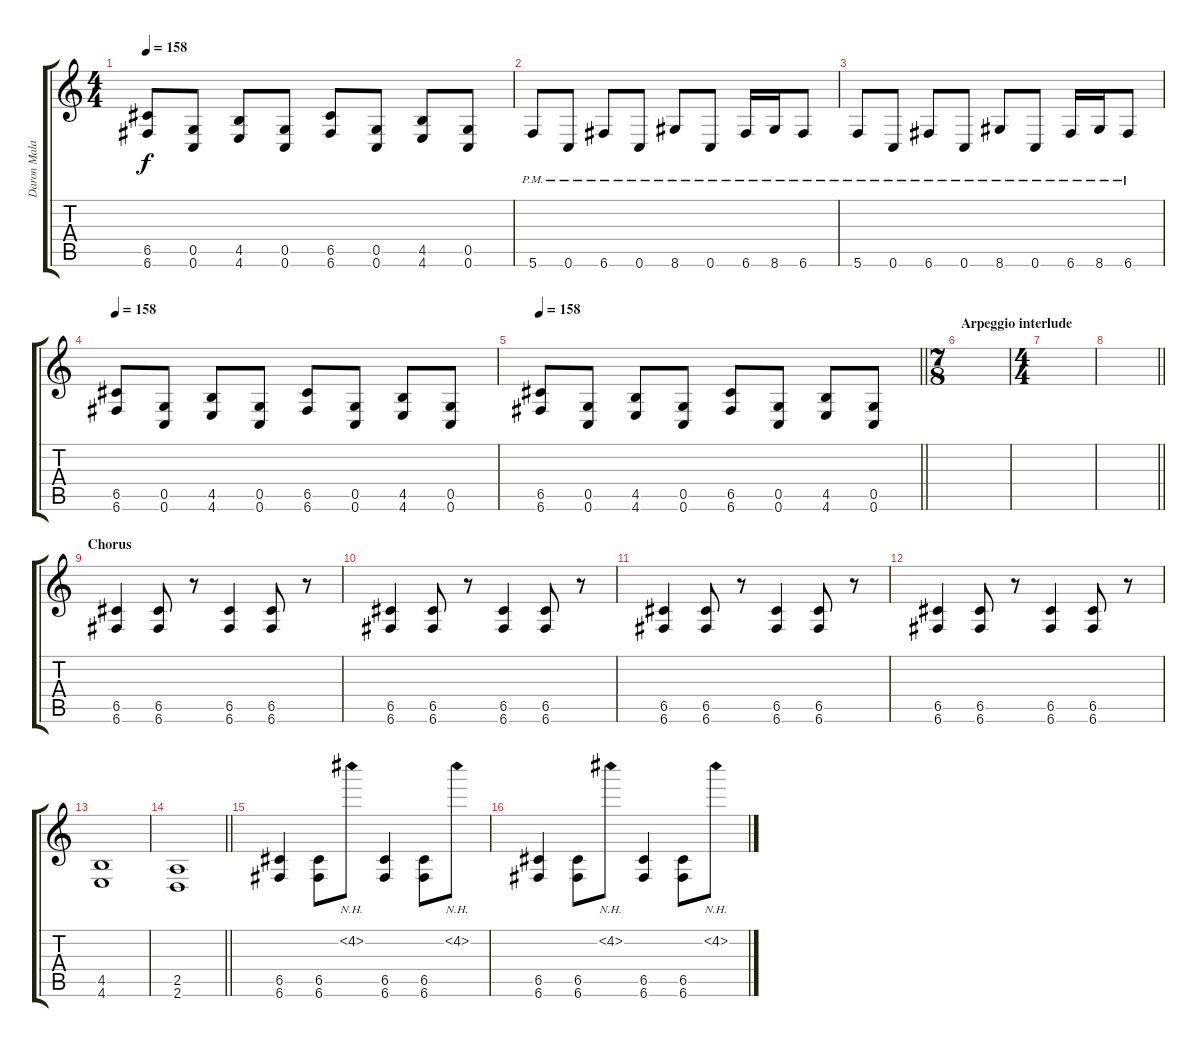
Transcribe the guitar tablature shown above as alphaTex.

\track ("Daron Malakian (guitar dist.)" "Daron Mala") {instrument distortionguitar}
\staff {score tabs}
\tuning (D4 A3 F3 C3 G2 C2) {hide}
\ts (4 4)
\tempo 158
\clef g2
\ks c
(6.5 6.6).8{dy f} (0.5 0.6).8 (4.5 4.6).8 (0.5 0.6).8 (6.5 6.6).8 (0.5 0.6).8 (4.5 4.6).8 (0.5 0.6).8 |
5.6{pm}.8 0.6{pm}.8 6.6{pm}.8 0.6{pm}.8 8.6{pm}.8 0.6{pm}.8 6.6{pm}.16 8.6{pm}.16 6.6{pm}.8 |
5.6{pm}.8 0.6{pm}.8 6.6{pm}.8 0.6{pm}.8 8.6{pm}.8 0.6{pm}.8 6.6{pm}.16 8.6{pm}.16 6.6{pm}.8 |
\tempo 158
(6.5 6.6).8 (0.5 0.6).8 (4.5 4.6).8 (0.5 0.6).8 (6.5 6.6).8 (0.5 0.6).8 (4.5 4.6).8 (0.5 0.6).8 |
\tempo 158
\barLineRight lightlight
(6.5 6.6).8 (0.5 0.6).8 (4.5 4.6).8 (0.5 0.6).8 (6.5 6.6).8 (0.5 0.6).8 (4.5 4.6).8 (0.5 0.6).8 |
\ts (7 8)
\section ("" "Arpeggio interlude")
|
\ts (4 4)
|
\barLineRight lightlight
|
\section ("" "Chorus")
(6.5 6.6).4 (6.5 6.6).8 r.8 (6.5 6.6).4 (6.5 6.6).8 r.8 |
(6.5 6.6).4 (6.5 6.6).8 r.8 (6.5 6.6).4 (6.5 6.6).8 r.8 |
(6.5 6.6).4 (6.5 6.6).8 r.8 (6.5 6.6).4 (6.5 6.6).8 r.8 |
(6.5 6.6).4 (6.5 6.6).8 r.8 (6.5 6.6).4 (6.5 6.6).8 r.8 |
(4.5 4.6).1 |
\barLineRight lightlight
(2.5 2.6).1 |
(6.5 6.6).4 (6.5 6.6).8 4.2{nh}.8 (6.5 6.6).4 (6.5 6.6).8 4.2{nh}.8 |
(6.5 6.6).4 (6.5 6.6).8 4.2{nh}.8 (6.5 6.6).4 (6.5 6.6).8 4.2{nh}.8
